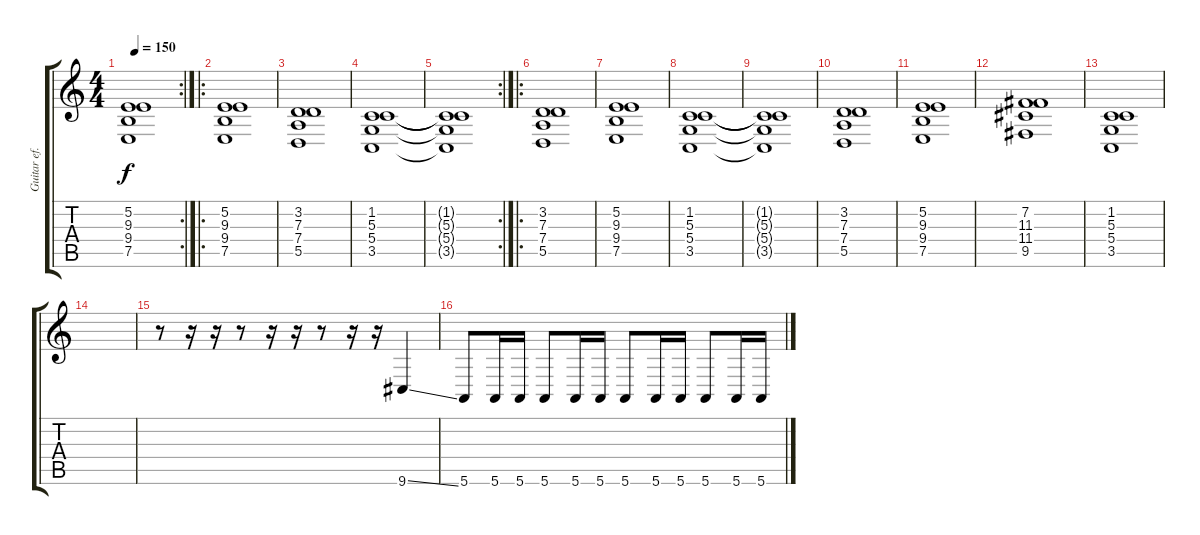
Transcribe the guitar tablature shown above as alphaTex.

\track ("Guitar ef." "Guitar ef.") {instrument synthvoice}
\staff {score tabs}
\tuning (E4 B3 G3 D3 A2 E2) {hide}
\rc 2
\ts (4 4)
\tempo 150
\clef g2
\ks c
(5.2{t} 9.3{t} 9.4{t} 7.5{t}).1{dy f} |
\ro
(5.2 9.3 9.4 7.5).1 |
(3.2 7.3 7.4 5.5).1 |
(1.2 5.3 5.4 3.5).1 |
\rc 2
(1.2{t} 5.3{t} 5.4{t} 3.5{t}).1 |
\ro
(3.2 7.3 7.4 5.5).1 |
(5.2 9.3 9.4 7.5).1 |
(1.2 5.3 5.4 3.5).1 |
(1.2{t} 5.3{t} 5.4{t} 3.5{t}).1 |
(3.2 7.3 7.4 5.5).1 |
(5.2 9.3 9.4 7.5).1 |
(7.2 11.3 11.4 9.5).1 |
(1.2 5.3 5.4 3.5).1 |
\section ("" "")
|
r.8 r.16 r.16 r.8 r.16 r.16 r.8 r.16 r.16 9.6{ss}.4 |
5.6.8 5.6.16 5.6.16 5.6.8 5.6.16 5.6.16 5.6.8 5.6.16 5.6.16 5.6.8 5.6.16 5.6.16
